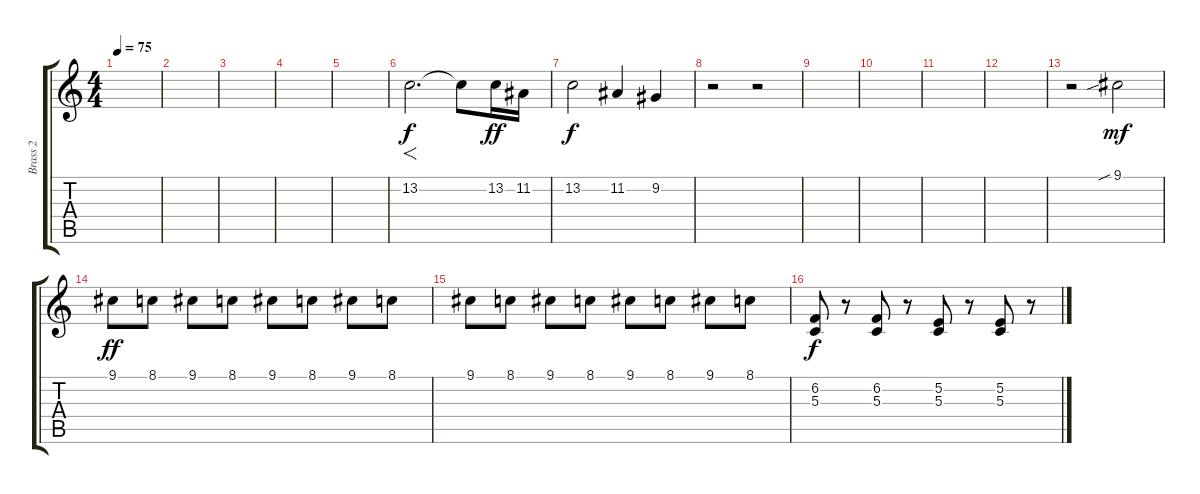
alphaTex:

\track ("Brass 2" "Brass 2") {instrument altosax}
\staff {score tabs}
\tuning (E4 B3 G3 D3 A2 E2) {hide}
\ts (4 4)
\tempo 75
\clef g2
\ks c
|
|
|
|
|
13.2.2{f d dy f} 13.2{t}.8 13.2.16{dy ff} 11.2.16 |
13.2.2{dy f} 11.2.4 9.2.4 |
r.2 r.2 |
|
|
|
|
r.2 9.1{sib}.2{dy mf} |
9.1.8{dy ff} 8.1.8 9.1.8 8.1.8 9.1.8 8.1.8 9.1.8 8.1.8 |
9.1.8 8.1.8 9.1.8 8.1.8 9.1.8 8.1.8 9.1.8 8.1.8 |
(6.2 5.3).8{dy f} r.8 (6.2 5.3).8 r.8 (5.2 5.3).8 r.8 (5.2 5.3).8 r.8
